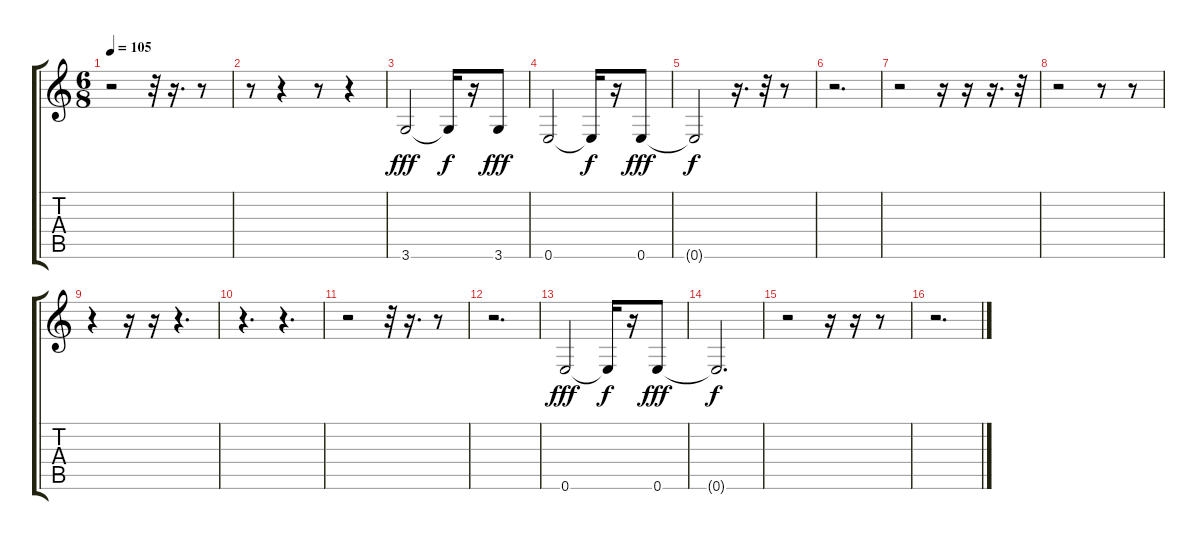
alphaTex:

\track "" {instrument electricguitarjazz}
\staff {score tabs}
\tuning (E4 B3 G3 D3 A2 E2) {hide}
\ts (6 8)
\tempo 105
\clef g2
\ks c
r.2{dy fff} r.32 r.16{d} r.8 |
r.8 r.4 r.8 r.4 |
3.6.2 3.6{t}.16{dy f} r.16 3.6.8{dy fff} |
0.6.2 0.6{t}.16{dy f} r.16 0.6.8{dy fff} |
0.6{t}.2{dy f} r.16{d} r.32 r.8 |
r.2{d} |
r.2 r.16 r.16 r.16{d} r.32 |
r.2 r.8 r.8 |
r.4 r.16 r.16 r.4{d} |
r.4{d} r.4{d} |
r.2 r.32 r.16{d} r.8 |
r.2{d} |
0.6.2{dy fff} 0.6{t}.16{dy f} r.16 0.6.8{dy fff} |
0.6{t}.2{d dy f} |
r.2 r.16 r.16 r.8 |
r.2{d}
